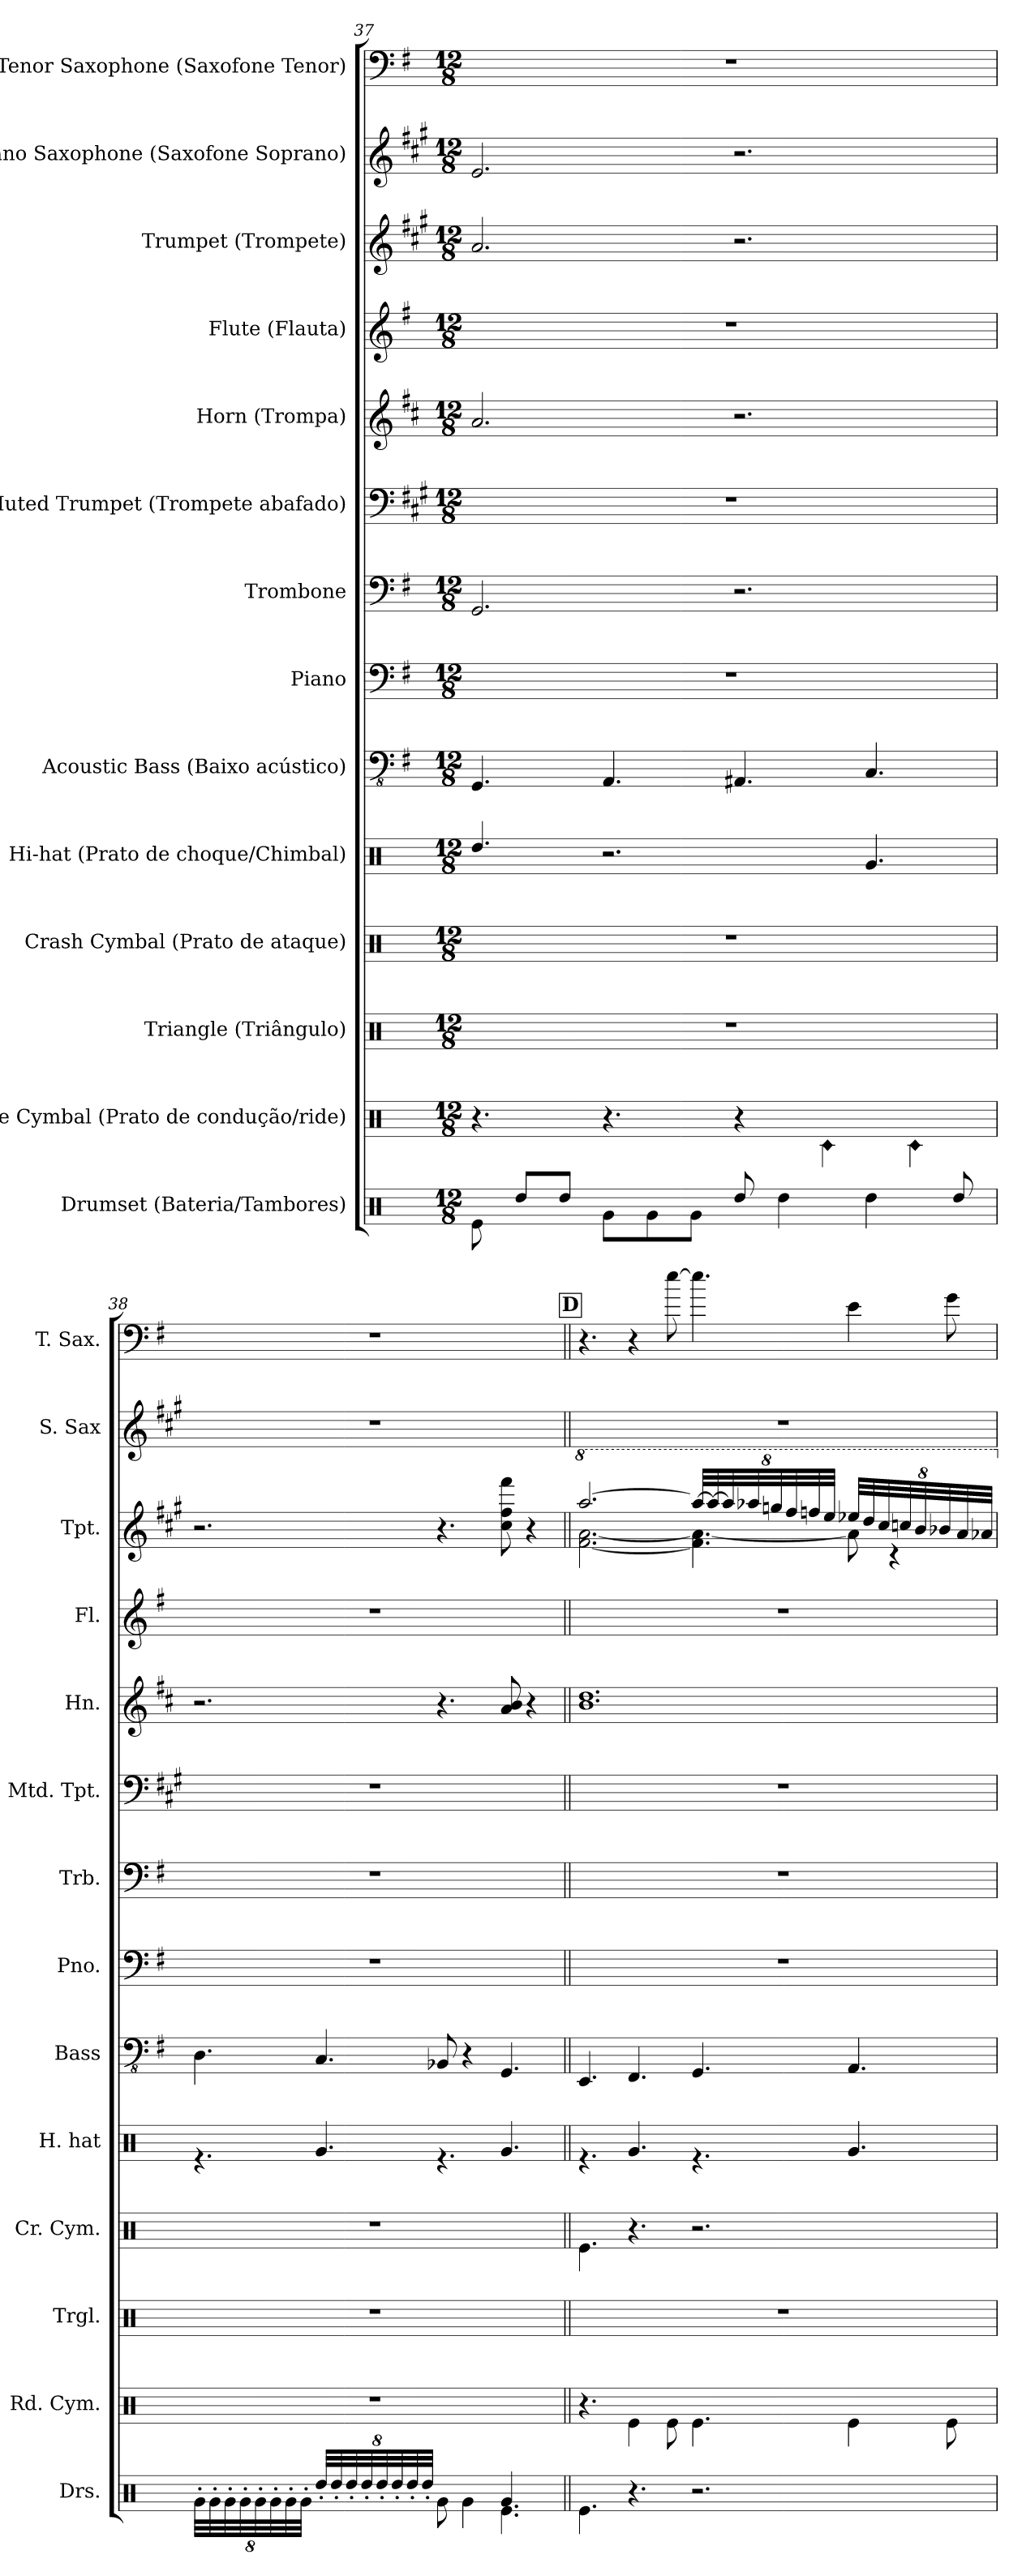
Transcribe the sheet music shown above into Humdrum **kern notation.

**kern	**kern	**kern	**kern	**kern	**kern	**kern	**kern	**kern	**kern	**kern	**kern	**kern	**kern
*part14	*part13	*part12	*part11	*part10	*part9	*part8	*part7	*part6	*part5	*part4	*part3	*part2	*part1
*staff14	*staff13	*staff12	*staff11	*staff10	*staff9	*staff8	*staff7	*staff6	*staff5	*staff4	*staff3	*staff2	*staff1
*I"Drumset (Bateria/Tambores)	*I"Ride Cymbal (Prato de condução/ride)	*I"Triangle (Triângulo)	*I"Crash Cymbal (Prato de ataque)	*I"Hi-hat (Prato de choque/Chimbal)	*I"Acoustic Bass (Baixo acústico)	*I"Piano	*I"Trombone	*I"Muted Trumpet (Trompete abafado)	*I"Horn (Trompa)	*I"Flute (Flauta)	*I"Trumpet (Trompete)	*I"Soprano Saxophone (Saxofone Soprano)	*I"Tenor Saxophone (Saxofone Tenor)
*I'Drs.	*I'Rd. Cym.	*I'Trgl.	*I'Cr. Cym.	*I'H. hat	*I'Bass	*I'Pno.	*I'Trb.	*I'Mtd. Tpt.	*I'Hn.	*I'Fl.	*I'Tpt.	*I'S. Sax	*I'T. Sax.
*clefX	*clefX	*clefX	*clefX	*clefX	*clefFv4	*clefF4	*clefF4	*clefF4	*clefG2	*clefG2	*clefG2	*clefG2	*clefF4
*	*	*	*	*	*	*	*	*ITrd1c2	*ITrd4c7	*	*ITrd1c2	*ITrd1c2	*ITrd8c14
*k[]	*k[]	*k[]	*k[]	*k[]	*k[f#]	*k[f#]	*k[f#]	*k[f#]	*k[f#]	*k[f#]	*k[f#]	*k[f#]	*k[f#]
*M12/8	*M12/8	*M12/8	*M12/8	*M12/8	*M12/8	*M12/8	*M12/8	*M12/8	*M12/8	*M12/8	*M12/8	*M12/8	*M12/8
=37	=37	=37	=37	=37	=37	=37	=37	=37	=37	=37	=37	=37	=37
*^	*	*	*	*^	*	*	*	*	*	*	*	*	*
*	*^	*	*	*	*	*^	*	*	*	*	*	*	*	*	*
8Re\	8rgggyy	8rgggyy	4.r	1.r	1.r	1.rBByy	4.rffyy	4.Rdd/	4.GGG/	1.r	2.GG/	1.r	2.d/	1.r	2.g/	2.d/	1.r
8rAyy	8rgyy	8Rdd/L	.	.	.	.	.	.	.	.	.	.	.	.	.	.	.
8rAyy	8rgyy	8Rdd/J	.	.	.	.	.	.	.	.	.	.	.	.	.	.	.
8rddyy	8Rg\L	8rbbbyy	4.r	.	.	.	2.r	2.r	4.AAA/	.	.	.	.	.	.	.	.
8raayy	8Rg\	8reeeyy	.	.	.	.	.	.	.	.	.	.	.	.	.	.	.
8raayy	8Rg\J	8reeeyy	.	.	.	.	.	.	.	.	.	.	.	.	.	.	.
8rcyy	8rcyy	8Rdd/	4r	.	.	.	.	.	4.AAA#X/	.	2.r	.	2.r	.	2.r	2.r	.
4rAyy	4rcyy	4Rdd\	.	.	.	.	.	.	.	.	.	.	.	.	.	.	.
!	!	!	!LO:N:head=diamond	!	!	!	!	!	!	!	!	!	!	!	!	!	!
.	.	.	4Rc\	.	.	.	.	.	.	.	.	.	.	.	.	.	.
4rAyy	4reyy	4Rdd\	.	.	.	.	4.Rg/	4.rgyy	4.CC/	.	.	.	.	.	.	.	.
!	!	!	!LO:N:head=diamond	!	!	!	!	!	!	!	!	!	!	!	!	!	!
.	.	.	4Rc\	.	.	.	.	.	.	.	.	.	.	.	.	.	.
8rcyy	8rgyy	8Rdd/	.	.	.	.	.	.	.	.	.	.	.	.	.	.	.
*	*	*	*	*	*	*v	*v	*v	*	*	*	*	*	*	*	*	*
!!LO:PB:g=z
=38	=38	=38	=38	=38	=38	=38	=38	=38	=38	=38	=38	=38	=38	=38	=38
*	*Xbrackettup	*	*	*	*	*	*	*	*	*	*	*	*	*	*
*	*	*	*	*	*	*^	*	*	*	*	*	*	*	*	*
4.rddyy	64%3Rg'\LL	4.reeeyy	1.r	1.r	1.r	1.rDyy	4.r	4.DD\	1.r	1.r	1.r	2.r	1.r	2.r	1.r	1.r
.	64%3Rg'\	.	.	.	.	.	.	.	.	.	.	.	.	.	.	.
.	64%3Rg'\	.	.	.	.	.	.	.	.	.	.	.	.	.	.	.
.	64%3Rg'\	.	.	.	.	.	.	.	.	.	.	.	.	.	.	.
.	64%3Rg'\	.	.	.	.	.	.	.	.	.	.	.	.	.	.	.
.	64%3Rg'\	.	.	.	.	.	.	.	.	.	.	.	.	.	.	.
.	64%3Rg'\	.	.	.	.	.	.	.	.	.	.	.	.	.	.	.
.	64%3Rg'\JJ	.	.	.	.	.	.	.	.	.	.	.	.	.	.	.
4.rAyy	4.reyy	64%3Rdd'/LL	.	.	.	.	4.Rg/	4.CC/	.	.	.	.	.	.	.	.
.	.	64%3Rdd'/	.	.	.	.	.	.	.	.	.	.	.	.	.	.
.	.	64%3Rdd'/	.	.	.	.	.	.	.	.	.	.	.	.	.	.
.	.	64%3Rdd'/	.	.	.	.	.	.	.	.	.	.	.	.	.	.
.	.	64%3Rdd'/	.	.	.	.	.	.	.	.	.	.	.	.	.	.
.	.	64%3Rdd'/	.	.	.	.	.	.	.	.	.	.	.	.	.	.
.	.	64%3Rdd'/	.	.	.	.	.	.	.	.	.	.	.	.	.	.
.	.	64%3Rdd'/JJ	.	.	.	.	.	.	.	.	.	.	.	.	.	.
8rddyy	8Rg\	8reeeyy	.	.	.	.	4.r	8BBB-X/	.	.	.	4.r	.	4.r	.	.
4rddyy	4Rg\	4rgggyy	.	.	.	.	.	4r	.	.	.	.	.	.	.	.
4.Re\	4.Rg/	4.reeeyy	.	.	.	.	4.Rg/	4.GGG/	.	.	.	8d/ 8e/	.	8b\ 8ee\ 8eee\	.	.
.	.	.	.	.	.	.	.	.	.	.	.	4r	.	4r	.	.
*v	*v	*v	*	*	*	*	*	*	*	*	*	*	*	*	*	*
!!LO:PB:g=z
!!LO:REH:place=s1:a:B:fs=13.1992:t=D
=39||	=39||	=39||	=39||	=39||	=39||	=39||	=39||	=39||	=39||	=39||	=39||	=39||	=39||	=39||
*	*	*	*	*	*	*	*	*	*	*	*	*8va	*	*
*	*	*	*	*	*	*	*	*	*	*	*	*^	*	*
4.Re\	4.r	1.r	4.Re\	1.rDyy	4.r	4.EEE/	1.r	1.r	1.r	1.e 1.g	1.r	[2.ggg/	[2.ee\ [2.gg\	1.r	4.r
4.r	4Re\	.	4.r	.	4.Rg/	4.FFF#/	.	.	.	.	.	.	.	.	4r
.	8Re\	.	.	.	.	.	.	.	.	.	.	.	.	.	[8e\
*	*	*	*	*	*	*	*	*	*	*	*	*Xbrackettup	*	*	*
2.r	4.Re\	.	2.r	.	4.r	4.GGG/	.	.	.	.	.	64%3ggg/LL_	4.ee\] 4.gg\_	.	4.e\]
.	.	.	.	.	.	.	.	.	.	.	.	64%3ggg/_	.	.	.
.	.	.	.	.	.	.	.	.	.	.	.	64%3ggg/]	.	.	.
.	.	.	.	.	.	.	.	.	.	.	.	64%3ggg-X/	.	.	.
.	.	.	.	.	.	.	.	.	.	.	.	64%3fffn/	.	.	.
.	.	.	.	.	.	.	.	.	.	.	.	64%3eee/	.	.	.
.	.	.	.	.	.	.	.	.	.	.	.	64%3eee-X/	.	.	.
.	.	.	.	.	.	.	.	.	.	.	.	64%3ddd/JJ	.	.	.
.	4Re\	.	.	.	4.Rg/	4.AAA/	.	.	.	.	.	64%3ddd-X/LL	8gg\]	.	4E\
.	.	.	.	.	.	.	.	.	.	.	.	64%3ccc/	.	.	.
.	.	.	.	.	.	.	.	.	.	.	.	64%3bb/	.	.	.
.	.	.	.	.	.	.	.	.	.	.	.	.	4r	.	.
.	.	.	.	.	.	.	.	.	.	.	.	64%3bb-X/	.	.	.
.	.	.	.	.	.	.	.	.	.	.	.	64%3aa/	.	.	.
.	.	.	.	.	.	.	.	.	.	.	.	64%3aa-X/	.	.	.
.	8Re\	.	.	.	.	.	.	.	.	.	.	.	.	.	8G\
.	.	.	.	.	.	.	.	.	.	.	.	64%3gg/	.	.	.
.	.	.	.	.	.	.	.	.	.	.	.	64%3gg-X/JJ	.	.	.
*	*	*	*	*v	*v	*	*	*	*	*	*	*v	*v	*	*
*	*	*	*	*	*	*	*	*	*	*	*X8va	*	*
=	=	=	=	=	=	=	=	=	=	=	=	=	=
*-	*-	*-	*-	*-	*-	*-	*-	*-	*-	*-	*-	*-	*-
